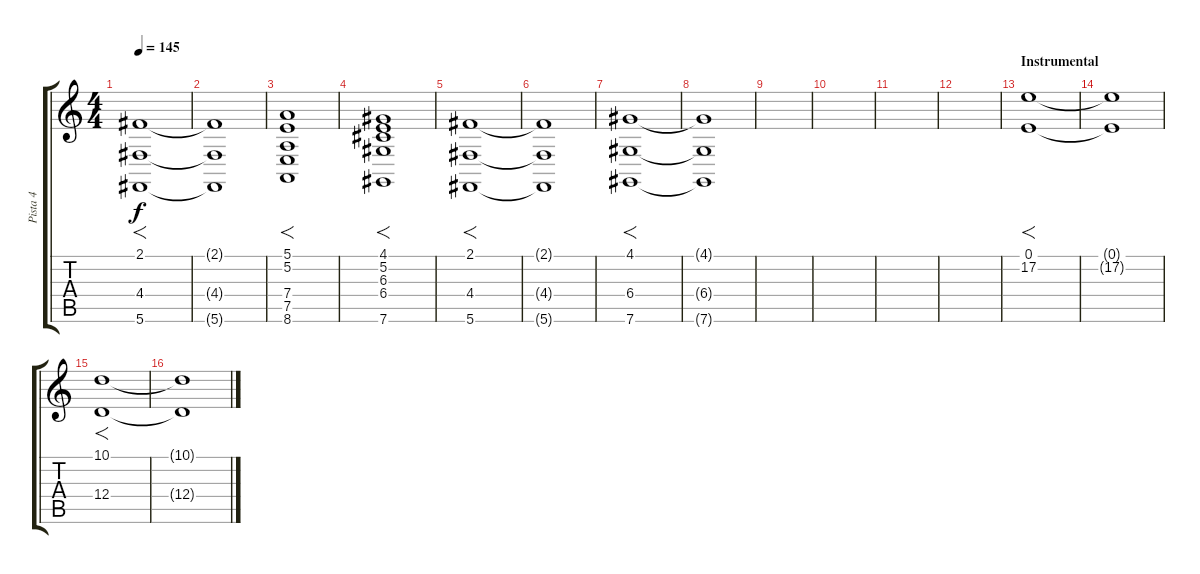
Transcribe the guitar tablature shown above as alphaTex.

\track ("Pista 4" "Pista 4") {instrument trumpet}
\staff {score tabs}
\tuning (E4 B3 G3 D3 A2 Db2) {hide}
\ts (4 4)
\tempo 145
\clef g2
\ks c
(2.1 4.4 5.6).1{f dy f} |
(2.1{t} 4.4{t} 5.6{t}).1 |
(5.1 5.2 7.4 7.5 8.6).1{f} |
(4.1 5.2 6.3 6.4 7.6).1{f} |
(2.1 4.4 5.6).1{f instrument stringensemble2} |
(2.1{t} 4.4{t} 5.6{t}).1 |
(4.1 6.4 7.6).1{f} |
(4.1{t} 6.4{t} 7.6{t}).1 |
|
|
|
|
\section ("" "Instrumental")
(0.1 17.2).1{f volume 9 instrument pad4choir} |
(0.1{t} 17.2{t}).1 |
(10.1 12.4).1{f} |
(10.1{t} 12.4{t}).1
